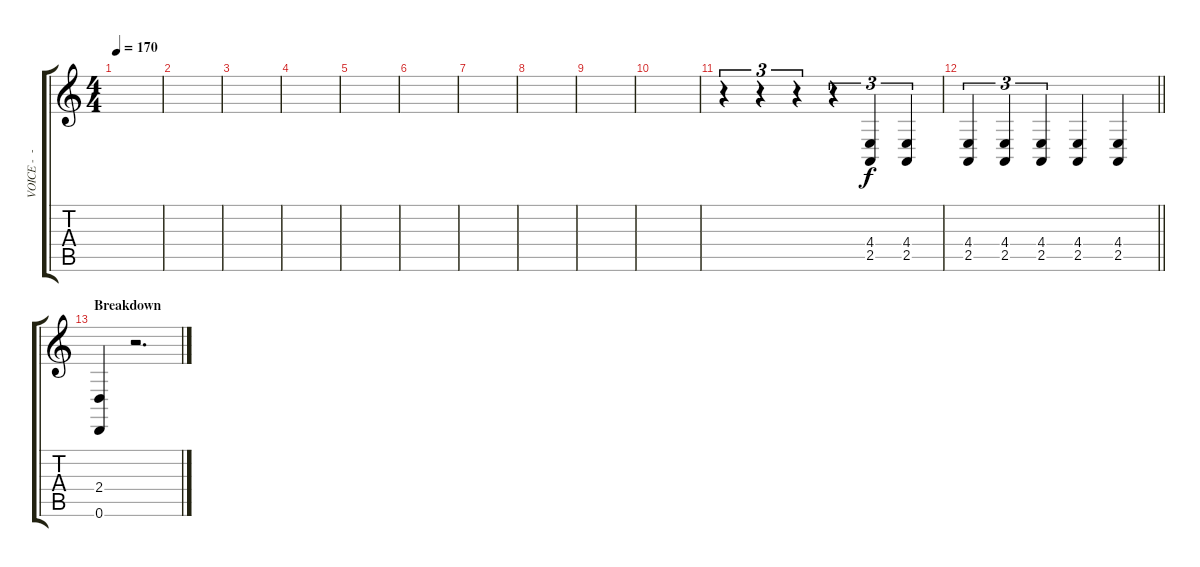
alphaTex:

\track ("VOICE -  - Joe Duplantier" "VOICE -  -") {instrument lead2sawtooth}
\staff {score tabs}
\tuning (D4 A3 F3 C3 G2 D2) {hide}
\ts (4 4)
\tempo 170
\clef g2
\ks c
|
|
|
|
|
|
|
|
|
|
r.4{tu (3 2)} r.4{tu (3 2)} r.4{tu (3 2)} r.4{tu (3 2)} (4.4 2.5).4{tu (3 2)} (4.4 2.5).4{tu (3 2)} |
\barLineRight lightlight
(4.4 2.5).4{tu (3 2)} (4.4 2.5).4{tu (3 2)} (4.4 2.5).4{tu (3 2)} (4.4 2.5).4 (4.4 2.5).4 |
\section ("" "Breakdown")
(2.4 0.6).4 r.2{d}
